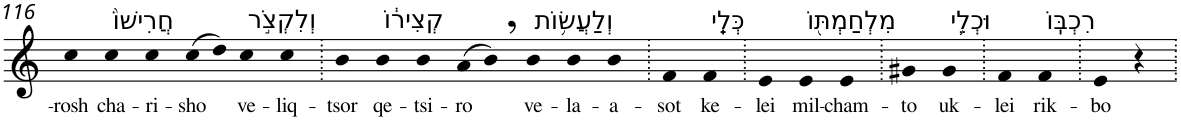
**kern	**text
*part1	*part1
*staff1	*staff1
*I"Piano	*
*I'Pno	*
!!LO:PB:g=z
*clefG2	*
*k[]	*
=116	=116
!	!LO:LY:b
4cc	-rosh
!LO:TX:a:t=חֲרִישׁוֹ֙	!
!	!LO:LY:b
4cc	cha-
!	!LO:LY:b
4cc	-ri-
!	!LO:LY:b
(>8cc	-sho
8dd)	.
!LO:TX:a:t=וְלִקְצֹ֣ר	!
!	!LO:LY:b
4cc	ve-
!	!LO:LY:b
4cc	-liq-
=117.	=117.
!	!LO:LY:b
4b	-tsor
!LO:TX:a:t=קְצִיר֔וֹ	!
!	!LO:LY:b
4b	qe-
!	!LO:LY:b
4b	-tsi-
!	!LO:LY:b
(>8a	-ro
8b,)	.
!LO:TX:a:t=וְלַעֲשׂ֥וֹת	!
!	!LO:LY:b
4b	ve-
!	!LO:LY:b
4b	-la-
!	!LO:LY:b
4b	-a-
=118.	=118.
!	!LO:LY:b
4f	-sot
!LO:TX:a:t=כְּלֵֽי	!
!	!LO:LY:b
4f	ke-
=119.	=119.
!	!LO:LY:b
4e	-lei
!LO:TX:a:t=מִלְחַמְתּ֖וֹ	!
!	!LO:LY:b
4e	mil-
!	!LO:LY:b
4e	-cham-
=120.	=120.
!	!LO:LY:b
4g#X	-to
!LO:TX:a:t=וּכְלֵ֥י	!
!	!LO:LY:b
4g#	uk-
=121.	=121.
!	!LO:LY:b
4f	-lei
!LO:TX:a:t=רִכְבּֽוֹ	!
!	!LO:LY:b
4f	rik-
=122.	=122.
!	!LO:LY:b
4e	-bo
4r	.
=.	=.
*-	*-
